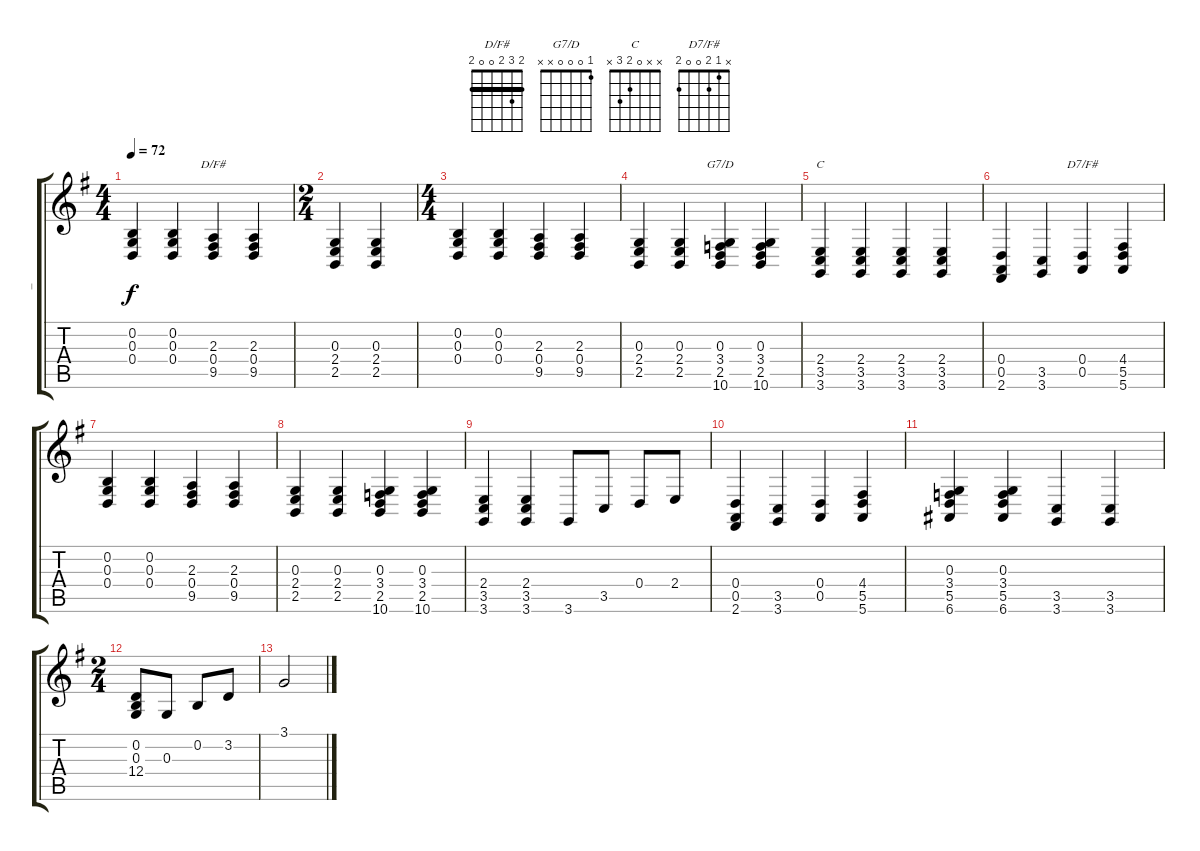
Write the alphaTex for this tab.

\track ("_" "_") {instrument acousticgrandpiano}
\staff {score tabs}
\tuning (E4 B3 G3 D3 A2 E2) {hide}
\chord ("D/F#" 2 3 2 0 0 2) {barre 2}
\chord ("G7/D" 1 0 0 0 x x)
\chord ("C" x x 0 2 3 x)
\chord ("D7/F#" x 1 2 0 0 2)
\ts (4 4)
\tempo 72
\clef g2
\ks g
(0.2 0.3 0.4).4{dy f} (0.2 0.3 0.4).4 (2.3 0.4 9.5).4{ch "D/F#"} (2.3 0.4 9.5).4 |
\ts (2 4)
(0.3 2.4 2.5).4 (0.3 2.4 2.5).4 |
\ts (4 4)
(0.2 0.3 0.4).4 (0.2 0.3 0.4).4 (2.3 0.4 9.5).4 (2.3 0.4 9.5).4 |
(0.3 2.4 2.5).4 (0.3 2.4 2.5).4 (0.3 3.4 2.5 10.6).4{ch "G7/D"} (0.3 3.4 2.5 10.6).4 |
(2.4 3.5 3.6).4{ch "C"} (2.4 3.5 3.6).4 (2.4 3.5 3.6).4 (2.4 3.5 3.6).4 |
(0.4 0.5 2.6).4 (3.5 3.6).4 (0.4 0.5).4{ch "D7/F#"} (4.4 5.5 5.6).4 |
(0.2 0.3 0.4).4 (0.2 0.3 0.4).4 (2.3 0.4 9.5).4 (2.3 0.4 9.5).4 |
(0.3 2.4 2.5).4 (0.3 2.4 2.5).4 (0.3 3.4 2.5 10.6).4 (0.3 3.4 2.5 10.6).4 |
(2.4 3.5 3.6).4 (2.4 3.5 3.6).4 3.6.8 3.5.8 0.4.8 2.4.8 |
(0.4 0.5 2.6).4 (3.5 3.6).4 (0.4 0.5).4 (4.4 5.5 5.6).4 |
(0.3 3.4 5.5 6.6).4 (0.3 3.4 5.5 6.6).4 (3.5 3.6).4 (3.5 3.6).4 |
\ts (2 4)
(0.2 0.3 12.4).8 0.3.8 0.2.8 3.2.8 |
3.1.2
